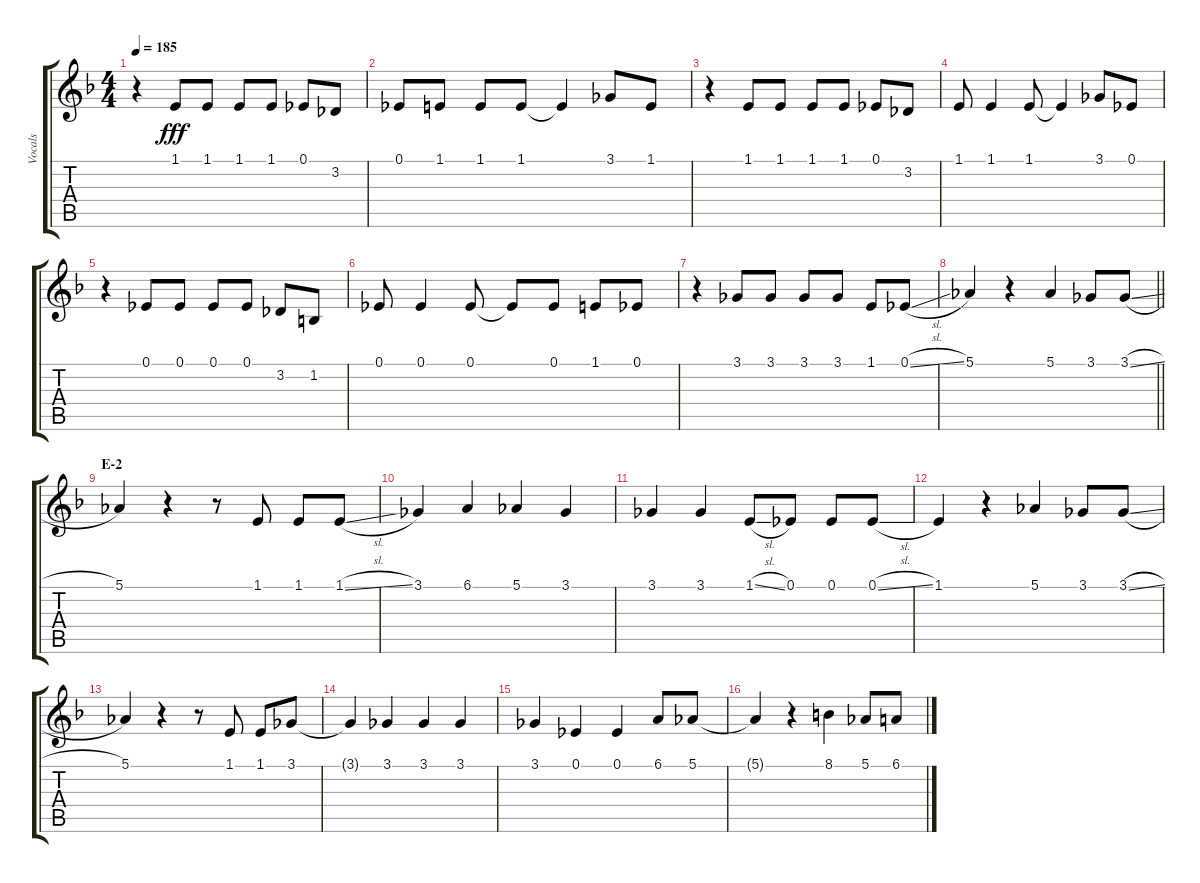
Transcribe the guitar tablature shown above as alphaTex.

\track ("Vocals" "Vocals") {instrument voiceoohs}
\staff {score tabs}
\tuning (Eb4 Bb3 Gb3 Db3 Ab2 Db2) {hide}
\ts (4 4)
\tempo 185
\clef g2
\ks f
r.4{dy fff} 1.1.8 1.1.8 1.1.8 1.1.8 0.1.8 3.2.8 |
0.1.8 1.1.8 1.1.8 1.1.8 1.1{t}.4 3.1.8 1.1.8 |
r.4 1.1.8 1.1.8 1.1.8 1.1.8 0.1.8 3.2.8 |
1.1.8 1.1.4 1.1.8 1.1{t}.4 3.1.8 0.1.8 |
r.4 0.1.8 0.1.8 0.1.8 0.1.8 3.2.8 1.2.8 |
0.1.8 0.1.4 0.1.8 0.1{t}.8 0.1.8 1.1.8 0.1.8 |
r.4 3.1.8 3.1.8 3.1.8 3.1.8 1.1.8 0.1{sl}.8 |
\barLineRight lightlight
5.1.4 r.4 5.1.4 3.1.8 3.1{sl}.8 |
\section ("" "E-2")
5.1.4 r.4 r.8 1.1.8 1.1.8 1.1{sl}.8 |
3.1.4 6.1.4 5.1.4 3.1.4 |
3.1.4 3.1.4 1.1{sl}.8 0.1.8 0.1.8 0.1{sl}.8 |
1.1.4 r.4 5.1.4 3.1.8 3.1{sl}.8 |
5.1.4 r.4 r.8 1.1.8 1.1.8 3.1.8 |
3.1{t}.4 3.1.4 3.1.4 3.1.4 |
3.1.4 0.1.4 0.1.4 6.1.8 5.1.8 |
5.1{t}.4 r.4 8.1.4 5.1.8 6.1.8
